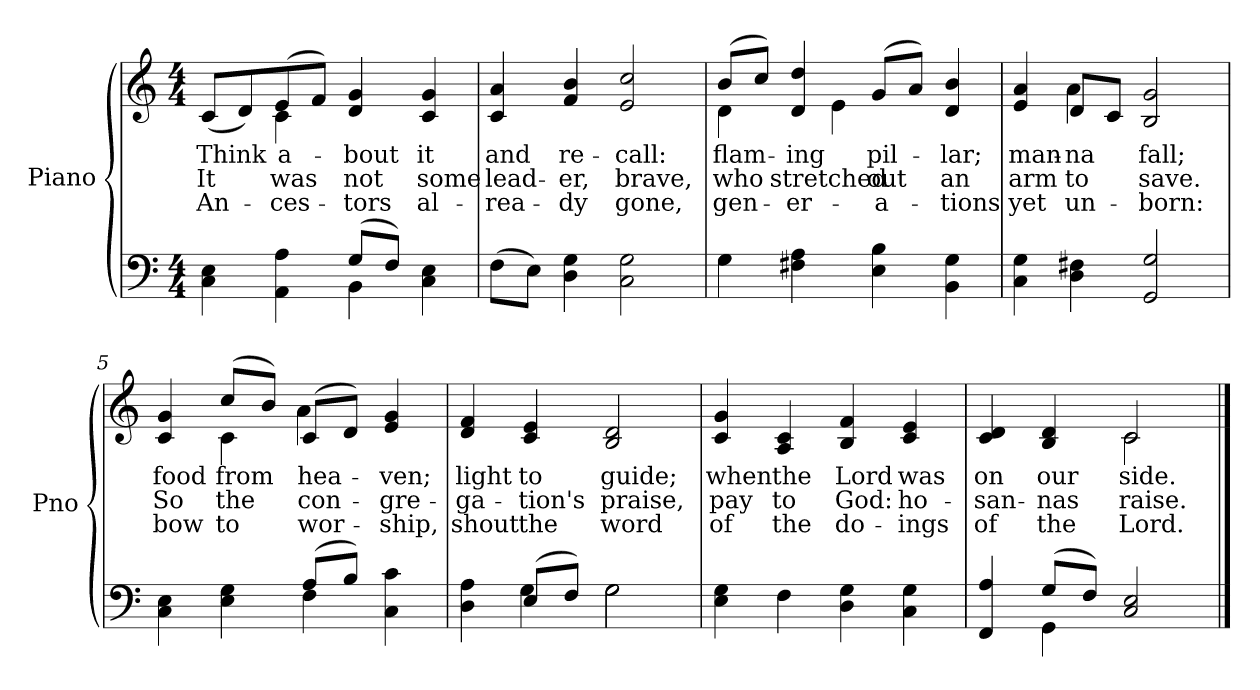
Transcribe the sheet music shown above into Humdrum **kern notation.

**kern	**kern	**text	**text	**text
*part2	*part1	*part1	*part1	*part1
*staff2	*staff1	*staff1	*staff1	*staff1
*I"Piano	*I"Piano	*	*	*
*I'Pno	*I'Pno	*	*	*
*clefF4	*clefG2	*	*	*
*k[]	*k[]	*	*	*
*M4/4	*M4/4	*	*	*
=1	=1	=1	=1	=1
*^	*	*	*	*
!	!	!LO:TX:b:i:t=Verse	!	!	!
!	!	!	!LO:LY:b	!LO:LY:b	!LO:LY:b
*	*	*^	*	*	*
4C\ 4E\	2ryy	(8c/L	4ryy	Think	It	An-
.	.	8d/)	.	.	.	.
!	!	!	!	!LO:LY:b	!LO:LY:b	!LO:LY:b
4AA\ 4A\	.	(8e/	4c\	a-	was	-ces-
.	.	8f/J)	.	.	.	.
!	!	!	!	!LO:LY:b	!LO:LY:b	!LO:LY:b
(8G/L	4BB\	4d/ 4g/	2ryy	-bout	not	-tors
8F/J)	.	.	.	.	.	.
!	!	!	!	!LO:LY:b	!LO:LY:b	!LO:LY:b
4C\ 4E\	4ryy	4c/ 4g/	.	it	some	al-
*	*	*v	*v	*	*	*
=2	=2	=2	=2	=2	=2
!	!	!	!LO:LY:b	!LO:LY:b	!LO:LY:b
*v	*v	*	*	*	*
(8F\L	4c/ 4a/	and	lead-	-rea-
8E\J)	.	.	.	.
!	!	!LO:LY:b	!LO:LY:b	!LO:LY:b
4D\ 4G\	4f/ 4b/	re-	-er,	-dy
!	!	!LO:LY:b	!LO:LY:b	!LO:LY:b
2C\ 2G\	2e/ 2cc/	-call:	brave,	gone,
=3	=3	=3	=3	=3
*^	*	*	*	*
!	!	!	!LO:LY:b	!LO:LY:b	!LO:LY:b
*	*	*^	*	*	*
4G\	4G\	(8b/L	4d\	flam-	who	gen-
.	.	8cc/J)	.	.	.	.
!	!	!	!	!LO:LY:b	!LO:LY:b	!LO:LY:b
4F#X\ 4A\	2.ryy	4d/ 4dd/	8ryy	-ing	stretched	-er-
.	.	.	4e\	.	.	.
!	!	!	!	!LO:LY:b	!LO:LY:b	!LO:LY:b
4E\ 4B\	.	(8g/L	.	pil-	out	-a-
.	.	8a/J)	4.ryy	.	.	.
!	!	!	!	!LO:LY:b	!LO:LY:b	!LO:LY:b
4BB\ 4G\	.	4d/ 4b/	.	-lar;	an	-tions
*v	*v	*	*	*	*	*
=4	=4	=4	=4	=4	=4
!	!	!	!LO:LY:b	!LO:LY:b	!LO:LY:b
4C\ 4G\	4e/ 4a/	4ryy	man-	arm	yet
!	!	!	!LO:LY:b	!LO:LY:b	!LO:LY:b
4D\ 4F#X\	8d/L	4a\	-na	to	un-
.	8c/J	.	.	.	.
!	!	!	!LO:LY:b	!LO:LY:b	!LO:LY:b
2GG/ 2G/	2B/ 2g/	2ryy	fall;	save.	-born:
!!LO:LB:g=z	!!
=5	=5	=5	=5	=5	=5
*^	*	*	*	*	*
!	!	!	!	!LO:LY:b	!LO:LY:b	!LO:LY:b
4C\ 4E\	2ryy	4c/ 4g/	4ryy	food	So	bow
!	!	!	!	!LO:LY:b	!LO:LY:b	!LO:LY:b
4E\ 4G\	.	(8cc/L	4c\	from	the	to
.	.	8b/J)	.	.	.	.
!	!	!	!	!LO:LY:b	!LO:LY:b	!LO:LY:b
(8A/L	4F\	(8c/L	4a\	hea-	con-	wor-
8B/J)	.	8d/J)	.	.	.	.
!	!	!	!	!LO:LY:b	!LO:LY:b	!LO:LY:b
4C\ 4c\	4ryy	4e/ 4g/	4ryy	-ven;	-gre-	-ship,
=6	=6	=6	=6	=6	=6	=6
!	!	!	!	!LO:LY:b	!LO:LY:b	!LO:LY:b
*	*	*v	*v	*	*	*
4D\ 4A\	4ryy	4d/ 4f/	light	-ga-	shout
!	!	!	!LO:LY:b	!LO:LY:b	!LO:LY:b
(8E/L	4G\	4c/ 4e/	to	-tion's	the
8F/J)	.	.	.	.	.
!	!	!	!LO:LY:b	!LO:LY:b	!LO:LY:b
2G\	2G\	2B/ 2d/	guide;	praise,	word
=7	=7	=7	=7	=7	=7
!	!	!	!LO:LY:b	!LO:LY:b	!LO:LY:b
*v	*v	*	*	*	*
4E\ 4G\	4c/ 4g/	when	pay	of
!	!	!LO:LY:b	!LO:LY:b	!LO:LY:b
4F\	4A/ 4c/	the	to	the
!	!	!LO:LY:b	!LO:LY:b	!LO:LY:b
4D\ 4G\	4B/ 4f/	Lord	God:	do-
!	!	!LO:LY:b	!LO:LY:b	!LO:LY:b
4C\ 4G\	4c/ 4e/	was	ho-	-ings
=8	=8	=8	=8	=8
*^	*	*	*	*
!	!	!	!LO:LY:b	!LO:LY:b	!LO:LY:b
*	*	*^	*	*	*
4FF/ 4A/	4ryy	4c/ 4d/	2ryy	on	-san-	of
!	!	!	!	!LO:LY:b	!LO:LY:b	!LO:LY:b
(8G/L	4GG\	4B/ 4d/	.	our	-nas	the
8F/J)	.	.	.	.	.	.
!	!	!	!	!LO:LY:b	!LO:LY:b	!LO:LY:b
2C/ 2E/	2ryy	2c/	2c\	side.	raise.	Lord.
*v	*v	*	*	*	*	*
*	*v	*v	*	*	*
==	==	==	==	==
*-	*-	*-	*-	*-
